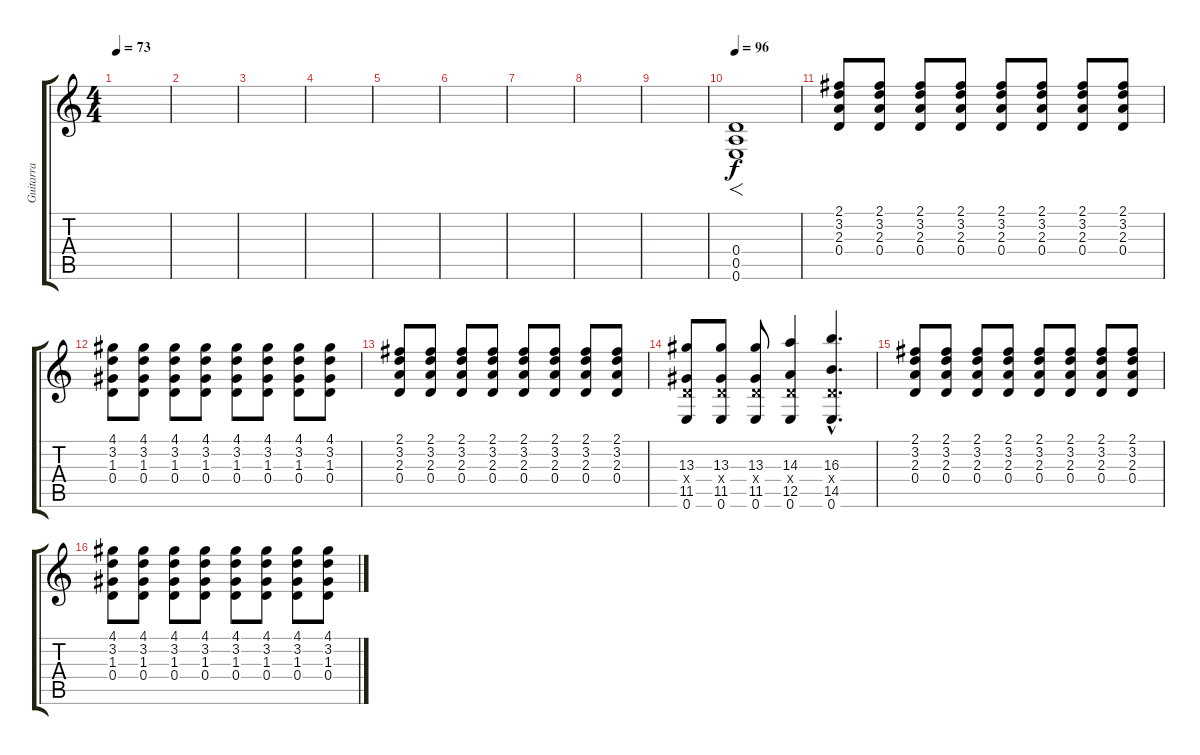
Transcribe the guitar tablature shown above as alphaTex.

\track ("Guitarra" "Guitarra") {instrument overdrivenguitar}
\staff {score tabs}
\tuning (E4 B3 G3 D3 A2 E2) {hide}
\ts (4 4)
\tempo 73
\clef g2
\ks c
|
|
|
|
|
|
|
|
|
\tempo 96
(0.4 0.5 0.6).1{f} |
(2.1 3.2 2.3 0.4).8 (2.1 3.2 2.3 0.4).8 (2.1 3.2 2.3 0.4).8 (2.1 3.2 2.3 0.4).8 (2.1 3.2 2.3 0.4).8 (2.1 3.2 2.3 0.4).8 (2.1 3.2 2.3 0.4).8 (2.1 3.2 2.3 0.4).8 |
(4.1 3.2 1.3 0.4).8 (4.1 3.2 1.3 0.4).8 (4.1 3.2 1.3 0.4).8 (4.1 3.2 1.3 0.4).8 (4.1 3.2 1.3 0.4).8 (4.1 3.2 1.3 0.4).8 (4.1 3.2 1.3 0.4).8 (4.1 3.2 1.3 0.4).8 |
(2.1 3.2 2.3 0.4).8 (2.1 3.2 2.3 0.4).8 (2.1 3.2 2.3 0.4).8 (2.1 3.2 2.3 0.4).8 (2.1 3.2 2.3 0.4).8 (2.1 3.2 2.3 0.4).8 (2.1 3.2 2.3 0.4).8 (2.1 3.2 2.3 0.4).8 |
(13.3 0.4{x} 11.5 0.6).8 (13.3 0.4{x} 11.5 0.6).8 (13.3 0.4{x} 11.5 0.6).8 (14.3 0.4{x} 12.5 0.6).4 (16.3{hac} 0.4{hac x} 14.5{hac} 0.6{hac}).4{d} |
(2.1 3.2 2.3 0.4).8 (2.1 3.2 2.3 0.4).8 (2.1 3.2 2.3 0.4).8 (2.1 3.2 2.3 0.4).8 (2.1 3.2 2.3 0.4).8 (2.1 3.2 2.3 0.4).8 (2.1 3.2 2.3 0.4).8 (2.1 3.2 2.3 0.4).8 |
(4.1 3.2 1.3 0.4).8 (4.1 3.2 1.3 0.4).8 (4.1 3.2 1.3 0.4).8 (4.1 3.2 1.3 0.4).8 (4.1 3.2 1.3 0.4).8 (4.1 3.2 1.3 0.4).8 (4.1 3.2 1.3 0.4).8 (4.1 3.2 1.3 0.4).8
